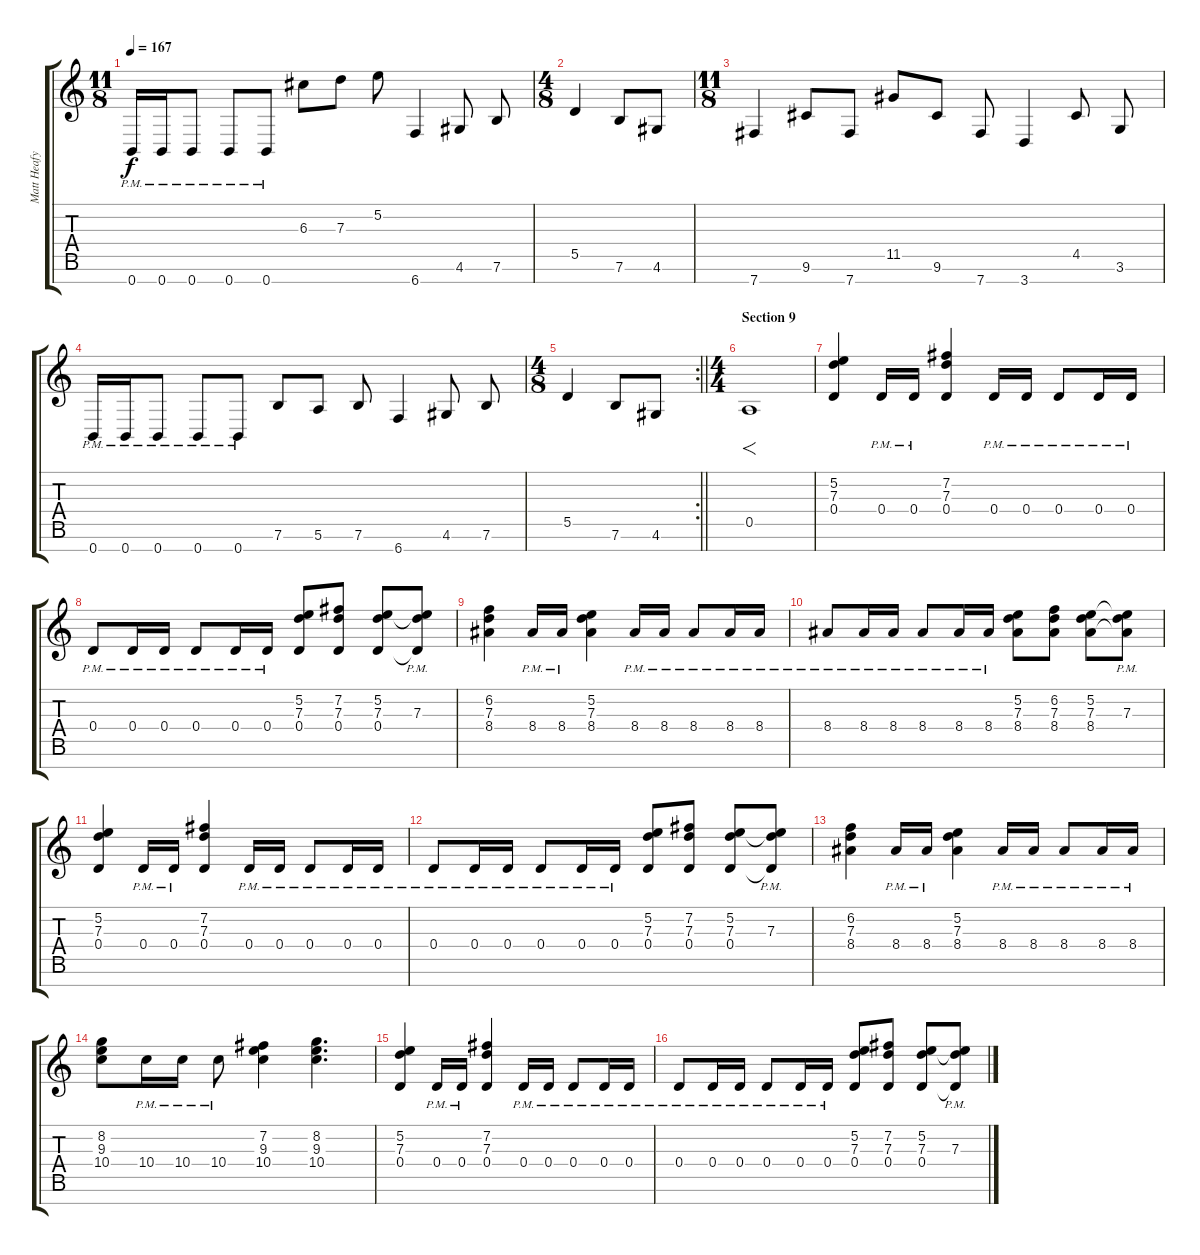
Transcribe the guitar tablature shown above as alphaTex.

\track ("Matt Heafy" "Matt Heafy") {instrument distortionguitar}
\staff {score tabs}
\tuning (E4 B3 G3 D3 A2 E2 B1) {hide}
\ts (11 8)
\tempo 167
\clef g2
\ks c
0.7{pm}.16{dy f} 0.7{pm}.16 0.7{pm}.8 0.7{pm}.8 0.7{pm}.8 6.3.8 7.3.8 5.2.8 6.7.4 4.6.8 7.6.8 |
\ts (4 8)
5.5.4 7.6.8 4.6.8 |
\ts (11 8)
7.7.4 9.6.8 7.7.8 11.5.8 9.6.8 7.7.8 3.7.4 4.5.8 3.6.8 |
0.7{pm}.16 0.7{pm}.16 0.7{pm}.8 0.7{pm}.8 0.7{pm}.8 7.6.8 5.6.8 7.6.8 6.7.4 4.6.8 7.6.8 |
\rc 2
\ts (4 8)
\barLineRight lightlight
5.5.4 7.6.8 4.6.8 |
\ts (4 4)
\section ("" "Section 9")
0.5.1{f} |
(5.2 7.3 0.4).4 0.4{pm}.16 0.4{pm}.16 (7.2 7.3 0.4).4 0.4{pm}.16 0.4{pm}.16 0.4{pm}.8 0.4{pm}.16 0.4{pm}.16 |
0.4{pm}.8 0.4{pm}.16 0.4{pm}.16 0.4{pm}.8 0.4{pm}.16 0.4{pm}.16 (5.2 7.3 0.4).8 (7.2 7.3 0.4).8 (5.2 7.3 0.4).8 (5.2{t} 7.3{pm} 0.4{t}).8 |
(6.2 7.3 8.4).4 8.4{pm}.16 8.4{pm}.16 (5.2 7.3 8.4).4 8.4{pm}.16 8.4{pm}.16 8.4{pm}.8 8.4{pm}.16 8.4{pm}.16 |
8.4{pm}.8 8.4{pm}.16 8.4{pm}.16 8.4{pm}.8 8.4{pm}.16 8.4{pm}.16 (5.2 7.3 8.4).8 (6.2 7.3 8.4).8 (5.2 7.3 8.4).8 (5.2{t} 7.3{pm} 8.4{t}).8 |
(5.2 7.3 0.4).4 0.4{pm}.16 0.4{pm}.16 (7.2 7.3 0.4).4 0.4{pm}.16 0.4{pm}.16 0.4{pm}.8 0.4{pm}.16 0.4{pm}.16 |
0.4{pm}.8 0.4{pm}.16 0.4{pm}.16 0.4{pm}.8 0.4{pm}.16 0.4{pm}.16 (5.2 7.3 0.4).8 (7.2 7.3 0.4).8 (5.2 7.3 0.4).8 (5.2{t} 7.3{pm} 0.4{t}).8 |
(6.2 7.3 8.4).4 8.4{pm}.16 8.4{pm}.16 (5.2 7.3 8.4).4 8.4{pm}.16 8.4{pm}.16 8.4{pm}.8 8.4{pm}.16 8.4{pm}.16 |
(8.2 9.3 10.4).8 10.4{pm}.16 10.4{pm}.16 10.4{pm}.8 (7.2 9.3 10.4).4 (8.2 9.3 10.4).4{d} |
(5.2 7.3 0.4).4 0.4{pm}.16 0.4{pm}.16 (7.2 7.3 0.4).4 0.4{pm}.16 0.4{pm}.16 0.4{pm}.8 0.4{pm}.16 0.4{pm}.16 |
0.4{pm}.8 0.4{pm}.16 0.4{pm}.16 0.4{pm}.8 0.4{pm}.16 0.4{pm}.16 (5.2 7.3 0.4).8 (7.2 7.3 0.4).8 (5.2 7.3 0.4).8 (5.2{t} 7.3{pm} 0.4{t}).8
